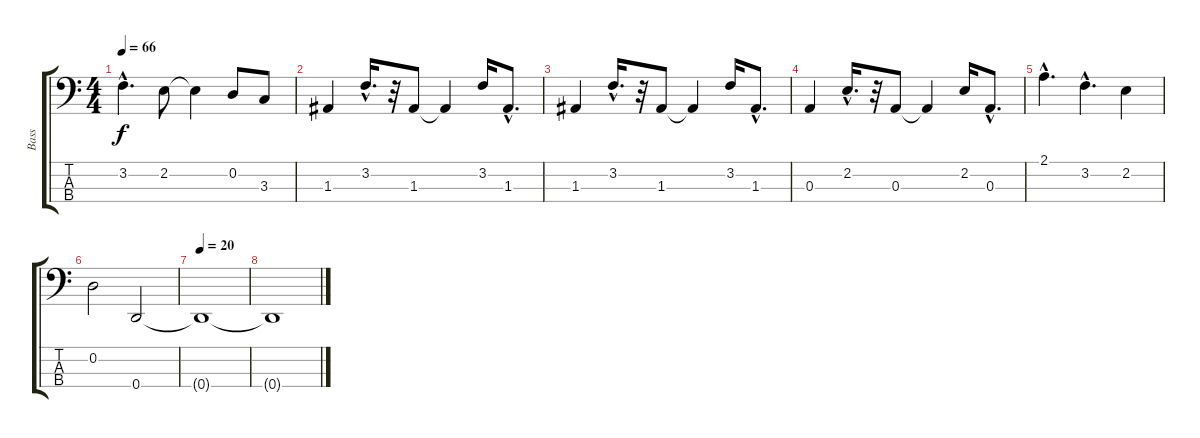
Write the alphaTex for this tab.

\track ("Bass" "Bass") {instrument electricbasspick}
\staff {score tabs}
\tuning (G2 D2 A1 D1) {hide}
\ts (4 4)
\tempo 66
\clef f4
\ks c
3.2{hac}.4{d dy f} 2.2.8 2.2{t}.4 0.2.8 3.3.8 |
1.3.4 3.2{hac}.16{d} r.32 1.3.8 1.3{t}.4 3.2.16 1.3{hac}.8{d} |
1.3.4 3.2{hac}.16{d} r.32 1.3.8 1.3{t}.4 3.2.16 1.3{hac}.8{d} |
0.3.4 2.2{hac}.16{d} r.32 0.3.8 0.3{t}.4 2.2.16 0.3{hac}.8{d} |
2.1{hac}.4{d} 3.2{hac}.4{d} 2.2.4 |
0.2.2 0.4.2 |
\tempo 20
0.4{t}.1 |
0.4{t}.1
